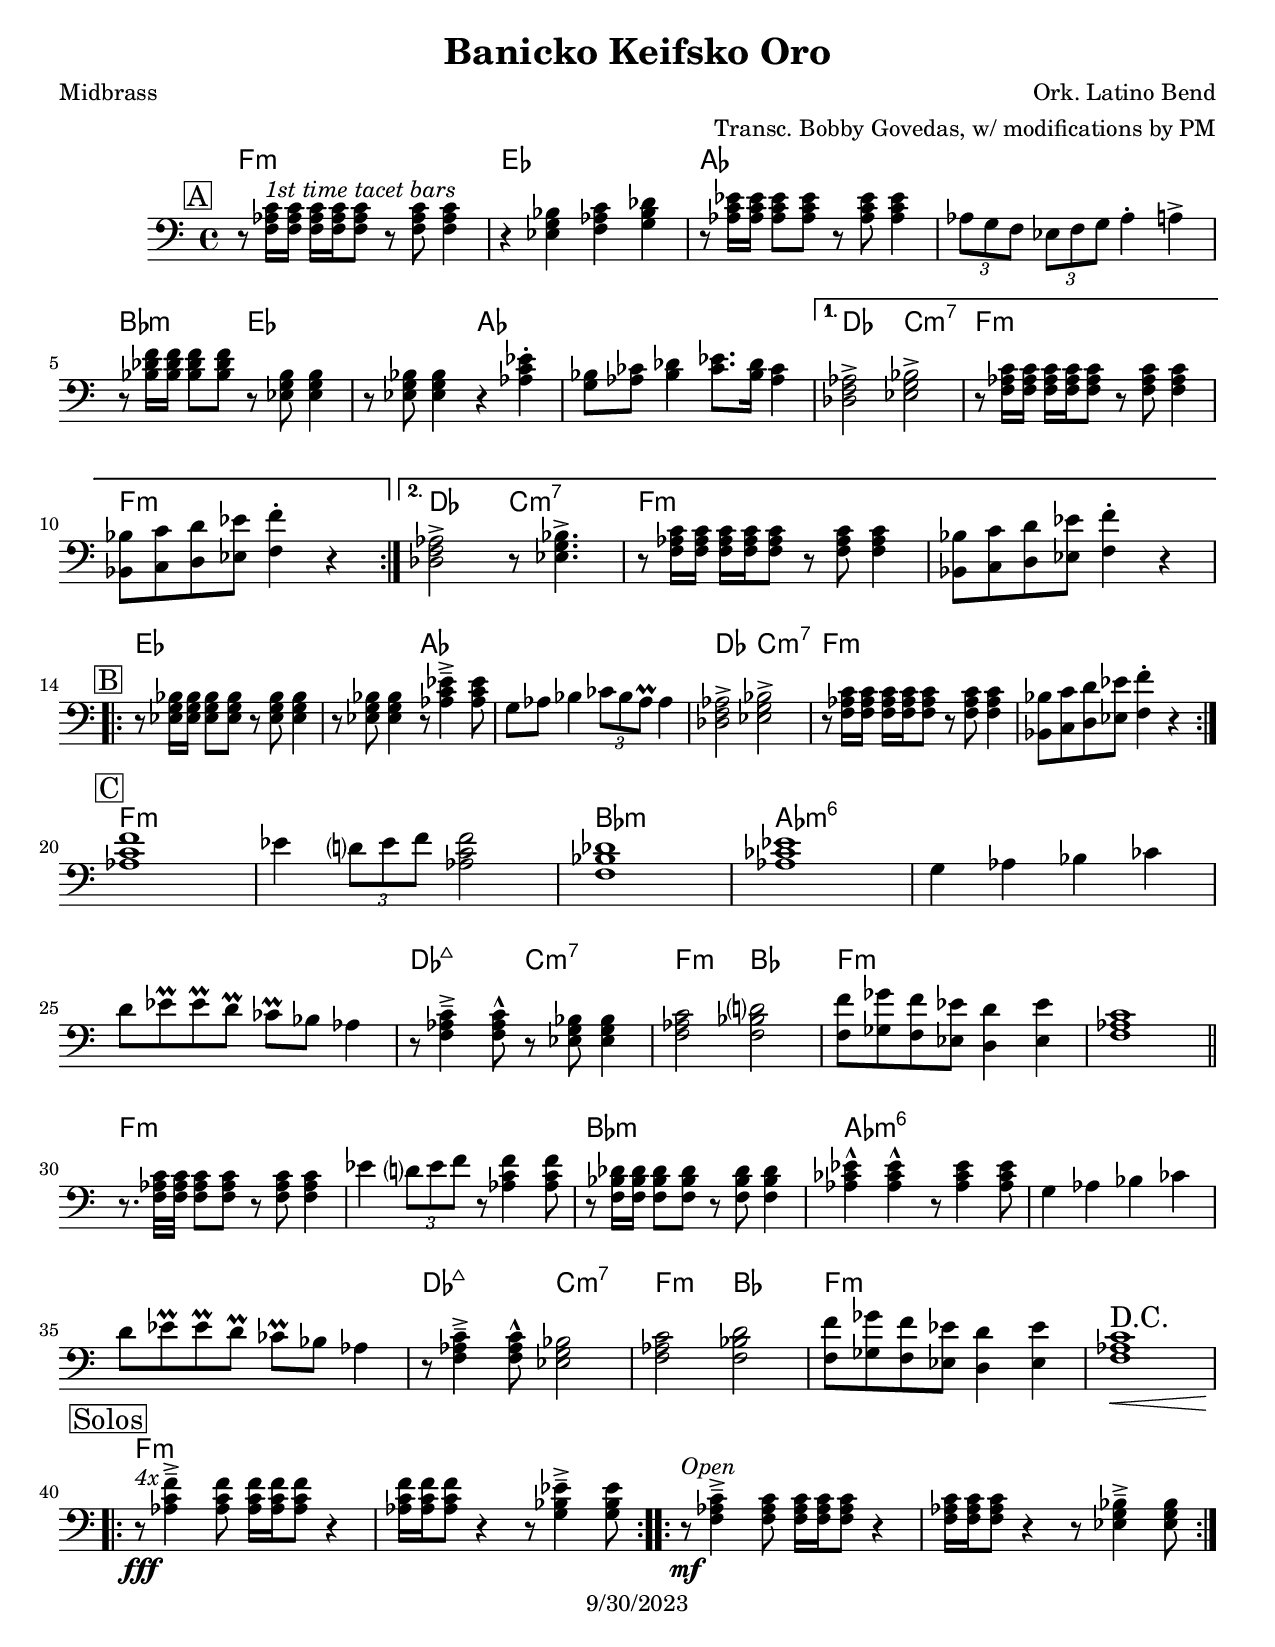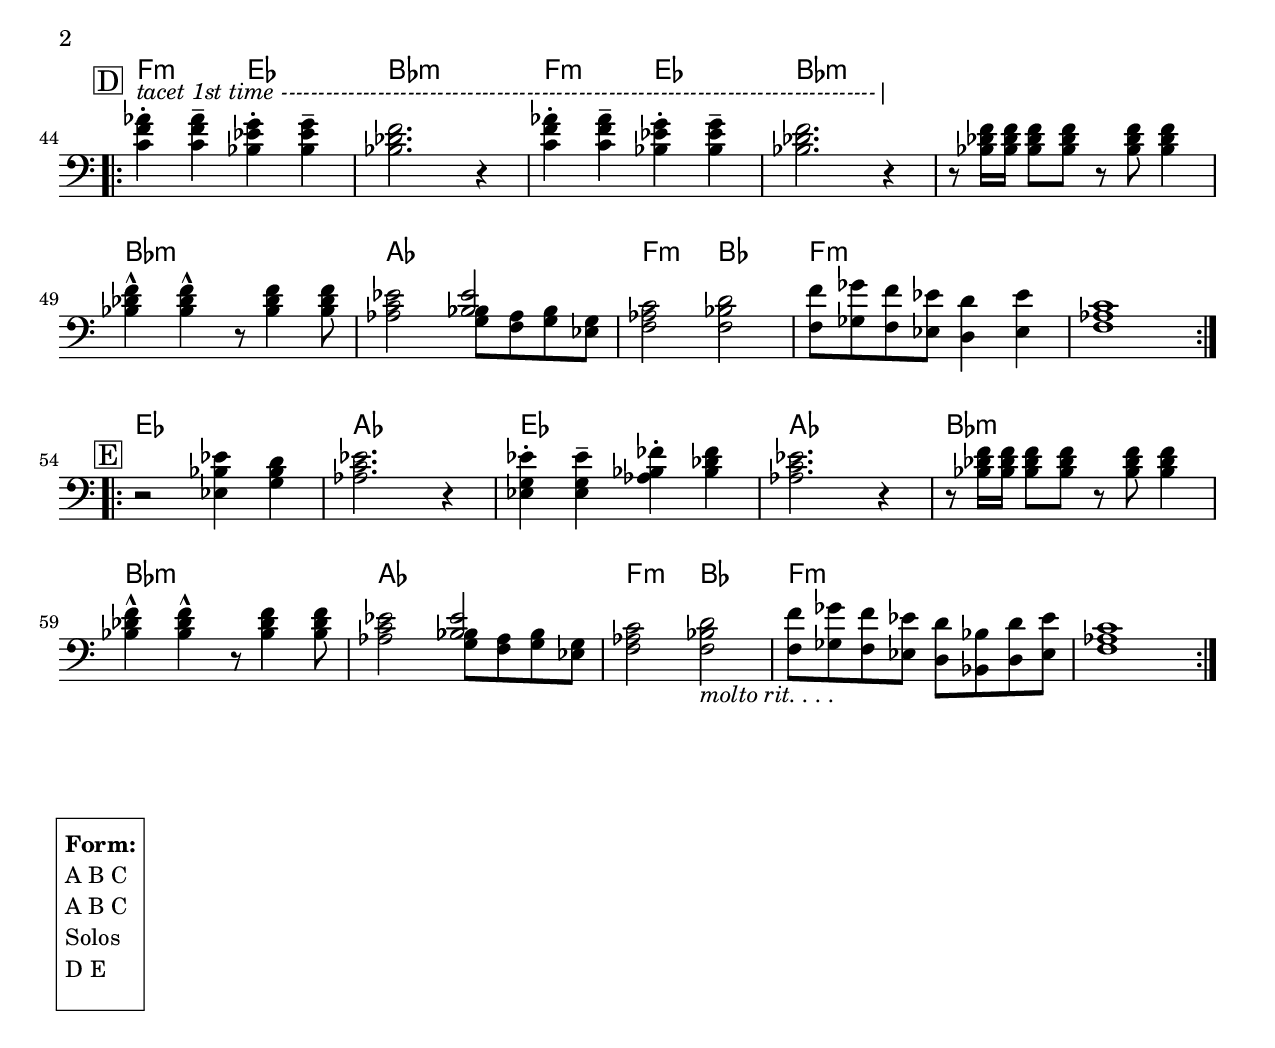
\version "2.24.1"

\header {
	title = "Banicko Keifsko Oro"
	composer = "Ork. Latino Bend"
	arranger = "Transc. Bobby Govedas, w/ modifications by PM"
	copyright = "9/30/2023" %date of latest edits
}
\paper {
  #(set-paper-size "letter")
  }


slash = {
	\override NoteHead.style = #'slash
	\override Stem.transparent = ##t
}

noslash = {
	\revert NoteHead.style
	\revert Stem.transparent
}

the_form = %Form
	\markup { \box \column {
	\line { " " }
	\line { \bold " Form: " }
	\line { " A B C " }
	\line { " A B C " }
	\line { " Solos " }
	\line { " D E " }
	\line { " " }
	}}

test = { \relative c' { \tempo 4 = 80 \set Score.markFormatter = #format-mark-box-letters
	\repeat volta 2 {
	}
}
}

%{ ornament conventions, a/o 10/2017
%	\prall		regular up ornament, metric
%	\lineprall	quick, nonmetric up ornament	(was \mordent)
%	\mordent		regular down ornament, nonmetric	(was \upbow)
%	\prallprall	consecutive up ornaments, metric
% \trill		trill
%	\turn		turn of some sort
%}

%{ split part:
%	<<
%		{ c8 d e f g f e d | c1 | }
%	\\
%		{ c,2 d8 e f g | c4 g e c | }
%	>>
%}

%{ modified volta spanners:
%	\repeat volta 4 {
%		c4 c c c | d4 d d d | e4 e e e |
%	}
%	\set Score.repeatCommands = #'((volta "1,3"))                   % gives custom volta spanner
%	    { f4 f g g  | }
%	\set Score.repeatCommands = #'((volta #f) (volta "2,4") end-repeat) % ends the 1st spanner, gives custom volta spanner and a repeat back
%			{ f8 f f f g a b c | }
%	\set Score.repeatCommands = #'((volta #f))                      % ends 2nd spanner
%}

melody = { \relative c'' { \set Score.markFormatter = #format-mark-box-letters
	\overrideTimeSignatureSettings
      9/8               % timeSignatureFraction
      1/16               % baseMomentFraction
      #'(4 4 6 4)           % beatStructure
      #'()		% beamExceptions
	\time 9/8

	\mark \markup { \box "Intro" }
	\repeat volta 2 {
	}

	\mark \markup { \box "A" }
	\repeat volta 2 {
	}
	\alternative {
	}

}
}

midbrass = { \relative c { 

	\mark \markup { \box "A" }
	\repeat volta 2 {
		r8 <f aes c>16^\markup {\italic "1st time tacet bars"} <f aes c> <f aes c> <f aes c> <f aes c>8 r <f aes c> <f aes c>4 |
		r <ees g bes> <f aes c> <g bes des> | 
		r8 <aes c ees>16 <aes c ees> <aes c ees>8 <aes c ees> r <aes c ees> <aes c ees>4 |
		\tuplet 3/2 { aes8 g f } \tuplet 3/2 { ees8 f g } aes4-. a-> |
\break

		r8 <bes des f>16 <bes des f> <bes des f>8 <bes des f> r <ees, g bes> <ees g bes>4 |
		r8 <ees g bes> <ees g bes>4 r <aes c ees>-. |
		<g bes>8 <aes ces> <bes des>4 <ces ees>8. <bes des>16 <aes ces>4 |
	}
	\alternative {
		{
			<des, f aes>2->  <ees g bes>-> | 
			r8 <f aes c>16 <f aes c> <f aes c> <f aes c> <f aes c>8 r <f aes c> <f aes c>4 |
			<bes, bes'>8 <c c'> <d d'> <ees ees'> <f f'>4-. r |
		}
		{
			<des f aes>2-> r8 <ees g bes>4.-> | 
			r8 <f aes c>16 <f aes c> <f aes c> <f aes c> <f aes c>8 r <f aes c> <f aes c>4 |
			<bes, bes'>8 <c c'> <d d'> <ees ees'> <f f'>4-. r |
		}
	}
\break


	\mark \markup { \box "B" }
	\repeat volta 2 {
		r8 <ees g bes>16 <ees g bes> <ees g bes>8 <ees g bes> r <ees g bes> <ees g bes>4 | 
		r8 <ees g bes> <ees g bes>4 r8 <aes c ees>4->-- <aes c ees>8 | 
		g8 aes bes4 \tuplet 3/2 { ces8 bes aes\prall } aes4 | 
		<des, f aes>2->  <ees g bes>-> | 
		r8 <f aes c>16 <f aes c> <f aes c> <f aes c> <f aes c>8 r <f aes c> <f aes c>4 |
		<bes, bes'>8 <c c'> <d d'> <ees ees'> <f f'>4-. r |
	}
\break

	\mark \markup { \box "C" }
	<aes c f>1 | 
	ees'4 \tuplet 3/2 { d?8 ees f } <aes, c f>2 |
	<f bes des>1 | <aes ces ees> | 
	g4 aes bes ces | 
\break
	d8 ees\prall ees\prall d\prall ces\prall bes aes4 |
	r8 <f aes c>4->-- <f aes c>8-^ r <ees g bes> <ees g bes>4 |
	<f aes c>2 <f bes d?> | 
	<f f'>8 <ges ges'> <f f'> <ees ees'> <d d'>4 <ees ees'> | 
	<f aes c>1 | \bar "||"
\break
	
	r8. <f aes c>32 <f aes c> <f aes c>8 <f aes c> r <f aes c> <f aes c>4 |
	ees'4 \tuplet 3/2 { d?8 ees f } r8 <aes, c f>4 <aes c f>8 |
	r8 <f bes des>16 <f bes des> <f bes des>8 <f bes des> r <f bes des> <f bes des>4 |
	<aes ces ees>-^ <aes ces ees>-^ r8 <aes ces ees>4 <aes ces ees>8 |
	g4 aes bes ces | 
\break
	d8 ees\prall ees\prall d\prall ces\prall bes aes4 |
	r8 <f aes c>4->-- <f aes c>8-^ <ees g bes>2 |
	<f aes c>2 <f bes d> | 
	<f f'>8 <ges ges'> <f f'> <ees ees'> <d d'>4 <ees ees'> | 
	<f aes c>1^\markup {\huge "D.C."} \< | 
\break

	\mark \markup { \box "Solos" }
	\repeat volta 4 {
		r8\!\fff^\markup {\italic "4x"} <aes c f>4->-- <aes c f>8 <aes c f>16 <aes c f> <aes c f>8 r4 | <aes c f>16 <aes c f> <aes c f>8 r4 r8 <g bes ees>4->-- <g bes ees>8 |
	}
	\repeat volta 2 {
		r8\mf^\markup {\italic "Open"} <f aes c>4->-- <f aes c>8 <f aes c>16 <f aes c> <f aes c>8 r4 | <f aes c>16 <f aes c> <f aes c>8 r4 r8 <ees g bes>4->-- <ees g bes>8 |

	}
\break

	\mark \markup { \box "D" }
	\repeat volta 2 {
		<c' f aes>4-.^\markup { \italic "tacet 1st time --------------------------------------------------------------------------------|"} <c f aes>-- <bes ees g>-. <bes ees g>-- | 
		<bes des f>2. r4 | 
		<c f aes>4-. <c f aes>-- <bes ees g>-. <bes ees g>-- | 
		<bes des f>2. r4 | 

		r8 <bes des f>16 <bes des f> <bes des f>8 <bes des f> r <bes des f> <bes des f>4 | 
\break
		<bes des f>4-^ <bes des f>-^ r8 <bes des f>4 <bes des f>8 | 
		<aes c ees>2 
		<<
			{ <bes ees>2 }
			\\
			{ <g bes>8 <f aes> <g bes> <ees g> | }
		>>
		<f aes c>2 <f bes d> | 
		<f f'>8 <ges ges'> <f f'> <ees ees'> <d d'>4 <ees ees'> | 
		<f aes c>1 | 
	}
\break


	\mark \markup { \box "E" }
	\repeat volta 2 {
		r2 <ees bes' ees>4 <g bes d> |
		<aes c ees>2. r4 |
		<ees g ees'>-. <ees g ees'>-- <aes bes fes'>-. <bes des fes> | 
		<aes c ees>2. r4 |
		r8 <bes des f>16 <bes des f> <bes des f>8 <bes des f> r <bes des f> <bes des f>4 | 
\break
		<bes des f>4-^ <bes des f>-^ r8 <bes des f>4 <bes des f>8 | 
		<aes c ees>2 
		<<
			{ <bes ees>2 }
			\\
			{ <g bes>8 <f aes> <g bes> <ees g> | }
		>>
		<f aes c>2 <f bes d>_\markup { \italic "molto rit. . . . "} | 
		<f f'>8 <ges ges'> <f f'> <ees ees'> <d d'> <bes bes'> <d d'> <ees ees'> | 
		<f aes c>1 | 
	}


}
}


changes = { \chordmode {

% A
f1:min | ees | aes | aes | 
bes2:min ees | ees aes | aes1 | 
des2 c:min7 | f1:min | f:min |  
des2 c:min7 | f1:min | f:min |  

% B
ees1 | ees2 aes | aes1 | 
des2 c:min7 | f1:min | f:min |

% C 
f1:min | f:min | bes:min | aes:min6 | 
s1 | s1 | des2:maj7 c:min7 | f:min bes |
f1:min | f:min |
f1:min | f:min | bes:min | aes:min6 | 
s1 | s1 | des2:maj7 c:min7 | f:min bes |
f1:min | f:min |

% Solos
f1:min | f:min | f:min | f:min | 

% D
f2:min ees | bes1:min | f2:min ees | bes1:min | 
bes1:min | bes:min | aes | f2:min bes |
f1:min | f:min |

% E
ees1 | aes | ees | aes | bes1:min | 
bes1:min | aes | f2:min bes |
f1:min | f:min |

}
}


%{
\book {
	\bookOutputSuffix "score"
    \header { poet = "Score" }
	\score {
	  <<
	    \new ChordNames {
		\set chordChanges = ##t
		\changes
	    }
	    \new Staff { \clef treble
		\melody
	    }
	    \new Staff { \clef bass
		\midbrass
	    }
	  >>
	}
	\the_form
}
%}
\book {
	\bookOutputSuffix "midbrass"
    \header { poet = "Midbrass" }
	\score {
	  <<
	    \new ChordNames {
		\set chordChanges = ##t
		\changes
	    }
	    \new Staff { \clef bass
		\midbrass
	    }
	  >>
	}
	\the_form
}
%{
\book {
	\score {
	  <<
		\new Staff {
		  \set Staff.midiInstrument = #"trumpet" \unfoldRepeats
			\melody
		}
		\new Staff {
		  \set Staff.midiInstrument = #"trumpet" \unfoldRepeats
			\midbrass
		}
	  >>
		\midi { }
	}
}
\book {
	\score {
	  <<
		\new Staff {
		  \set Staff.midiInstrument = #"trumpet" \unfoldRepeats
			\test
		}
	  >>
		\midi { }
	}
}
%}
